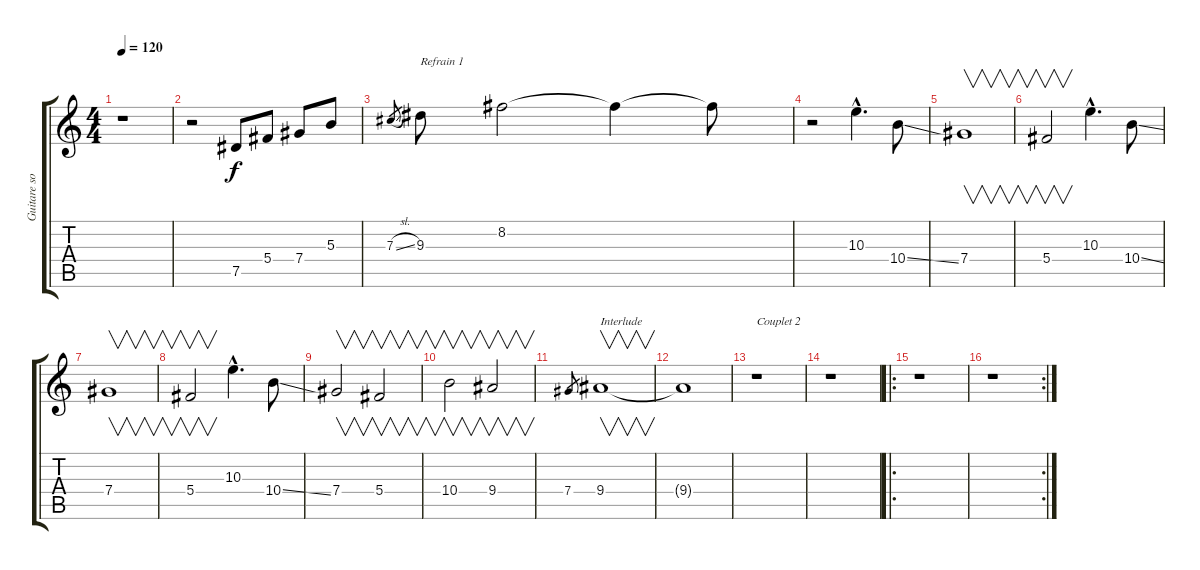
\track ("Guitare solo" "Guitare so") {instrument distortionguitar}
\staff {score tabs}
\tuning (Eb4 Bb3 Gb3 Db3 Ab2 Eb2) {hide}
\ts (4 4)
\tempo 120
\clef g2
\ks c
r.1{dy f} |
r.2 7.5.8 5.4.8 7.4.8 5.3.8 |
7.3{sl}.8{gr} 9.3.8{txt "Refrain 1"} 8.2.2 8.2{t}.4 8.2{t}.8 |
r.2 10.3{hac}.4{d} 10.4{ss}.8 |
7.4.1{v} |
5.4.2{v} 10.3{hac}.4{d} 10.4{ss}.8 |
7.4.1{v} |
5.4.2{v} 10.3{hac}.4{d} 10.4{ss}.8 |
7.4.2{v} 5.4.2{v} |
10.4.2{v} 9.4.2{v} |
7.4.8{gr} 9.4.1{v txt "Interlude"} |
9.4{t}.1 |
r.1{txt "Couplet 2"} |
r.1 |
\ro
r.1 |
\rc 2
r.1
